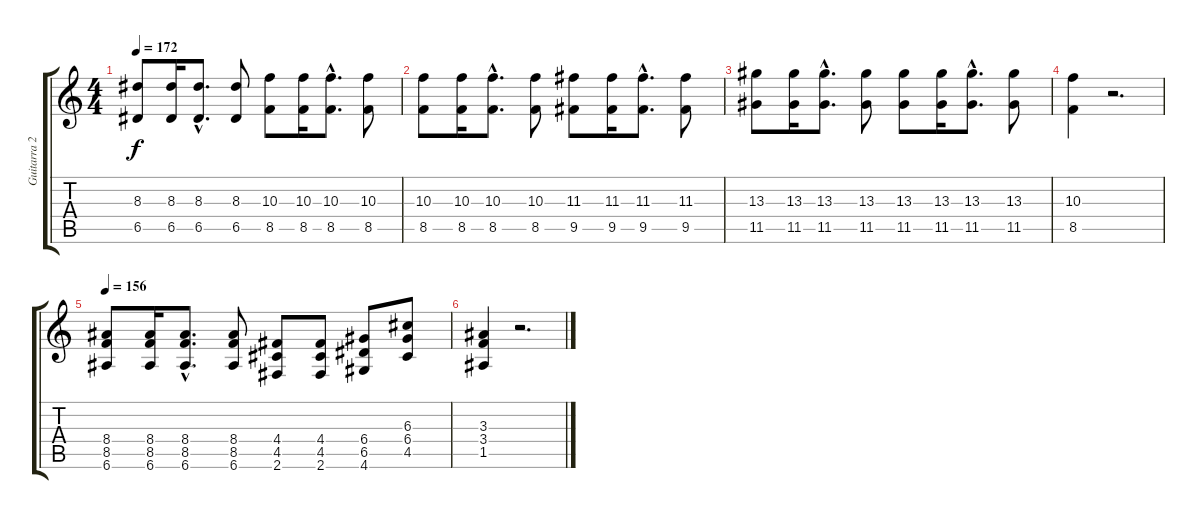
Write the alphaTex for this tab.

\track ("Guitarra 2" "Guitarra 2") {instrument distortionguitar}
\staff {score tabs}
\tuning (E4 B3 G3 D3 A2 E2) {hide}
\ts (4 4)
\tempo 172
\clef g2
\ks c
(8.3 6.5).8{dy f} (8.3 6.5).16 (8.3{hac} 6.5{hac}).8{d} (8.3 6.5).8 (10.3 8.5).8 (10.3 8.5).16 (10.3{hac} 8.5{hac}).8{d} (10.3 8.5).8 |
(10.3 8.5).8{volume 16} (10.3 8.5).16 (10.3{hac} 8.5{hac}).8{d} (10.3 8.5).8 (11.3 9.5).8 (11.3 9.5).16 (11.3{hac} 9.5{hac}).8{d} (11.3 9.5).8 |
(13.3 11.5).8 (13.3 11.5).16 (13.3{hac} 11.5{hac}).8{d} (13.3 11.5).8 (13.3 11.5).8 (13.3 11.5).16 (13.3{hac} 11.5{hac}).8{d} (13.3 11.5).8 |
(10.3 8.5).4 r.2{d} |
\tempo 156
(8.4 8.5 6.6).8 (8.4 8.5 6.6).16 (8.4{hac} 8.5{hac} 6.6{hac}).8{d} (8.4 8.5 6.6).8 (4.4 4.5 2.6).8 (4.4 4.5 2.6).8 (6.4 6.5 4.6).8 (6.3 6.4 4.5).8 |
(3.3 3.4 1.5).4 r.2{d}
